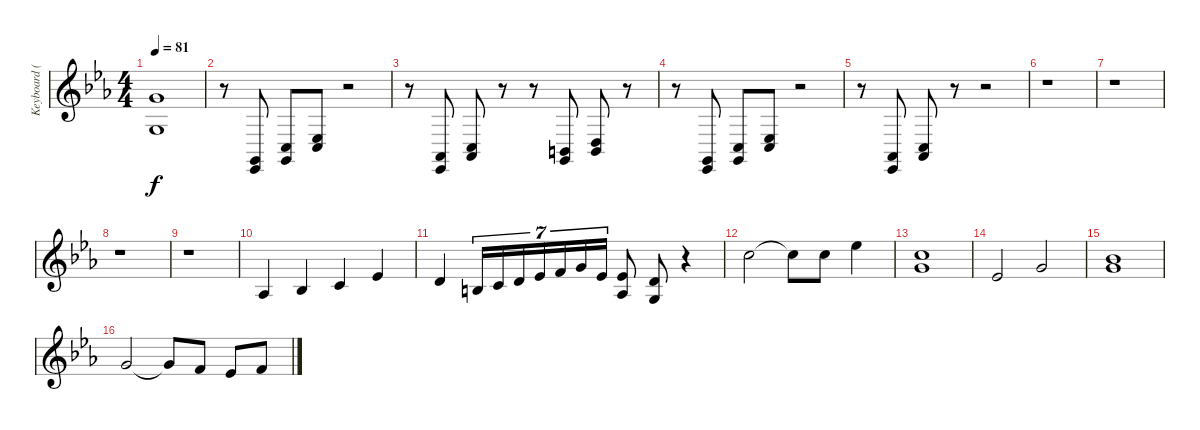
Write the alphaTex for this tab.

\track ("Keyboard (Right Hand)" "Keyboard (") {instrument synthbrass1}
\staff {score}
\tuning (E4 B3 G3 D3 A2 E2 B1) {hide}
\ts (4 4)
\tempo 81
\clef g2
\ks eb
(3.1{t} 0.3{t}).1{dy f} |
r.8 (3.6 4.7).8 (3.5 3.6).8 (1.4 3.5).8 r.2 |
r.8 (4.6 4.7).8 (3.5 4.6).8 r.8 r.8 (7.6 8.7).8 (0.4 2.5).8 r.8 |
r.8 (3.6 4.7).8 (3.5 3.6).8 (1.4 3.5).8 r.2 |
r.8 (4.6 4.7).8 (3.5 4.6).8 r.8 r.2 |
r.1 |
r.1 |
r.1 |
r.1 |
1.3.4 3.3.4 1.2.4 4.2.4 |
3.2.4 0.2.16{tu (7 4)} 1.2.16{tu (7 4)} 3.2.16{tu (7 4)} 4.2.16{tu (7 4)} 1.1.16{tu (7 4)} 3.1.16{tu (7 4)} 4.2.16{tu (7 4)} (4.2 1.3).8 (3.2 0.3).8 r.4 |
8.1.2 8.1{t}.8 8.1.8 11.1.4 |
(8.1 8.2).1 |
4.2.2 3.1.2 |
(6.1 8.2).1 |
3.1.2 3.1{t}.8 1.1.8 4.2.8 1.1.8
